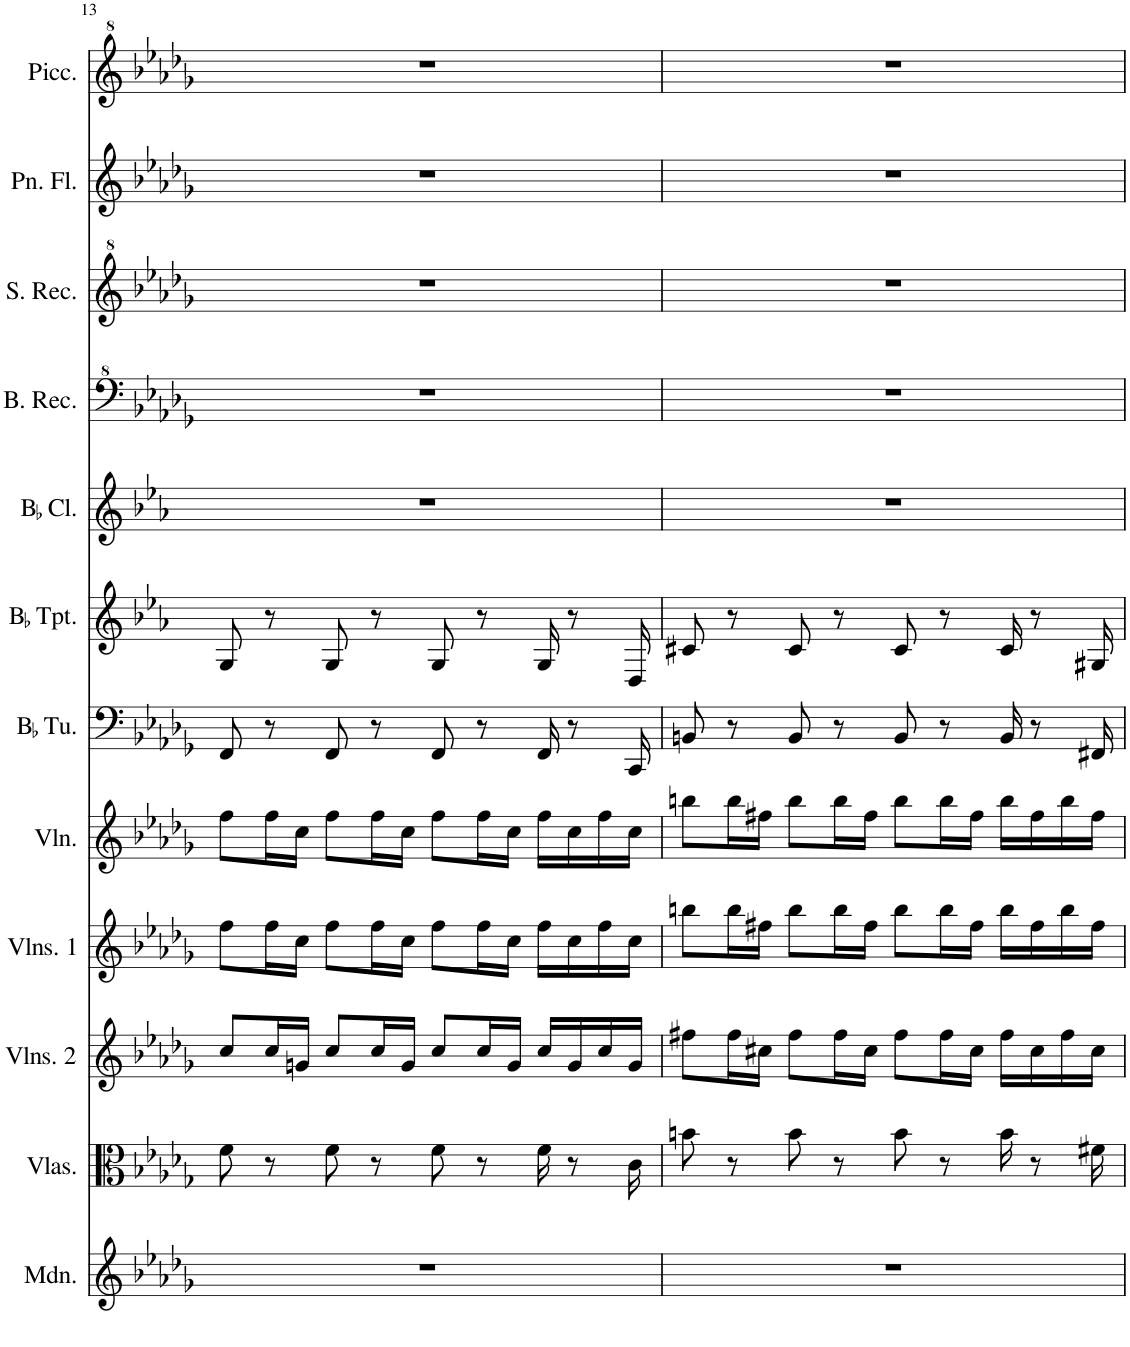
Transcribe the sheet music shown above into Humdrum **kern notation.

**kern	**kern	**kern	**kern	**kern	**kern	**kern	**kern	**kern	**kern	**kern	**kern
*part12	*part11	*part10	*part9	*part8	*part7	*part6	*part5	*part4	*part3	*part2	*part1
*staff12	*staff11	*staff10	*staff9	*staff8	*staff7	*staff6	*staff5	*staff4	*staff3	*staff2	*staff1
*I"Mandolin	*I"Violas	*I"Violins 2	*I"Violins 1	*I"Violin	*I"BaccidentalFlat Tuba	*I"BaccidentalFlat Trumpet	*I"BaccidentalFlat Clarinet	*I"Bass Recorder	*I"Soprano Recorder	*I"Pan Flute	*I"Piccolo
*I'Mdn.	*I'Vlas.	*I'Vlns. 2	*I'Vlns. 1	*I'Vln.	*I'BaccidentalFlat Tu.	*I'BaccidentalFlat Tpt.	*I'BaccidentalFlat Cl.	*I'B. Rec.	*I'S. Rec.	*I'Pn. Fl.	*I'Picc.
!!LO:PB:g=z
*clefG2	*clefC3	*clefG2	*clefG2	*clefG2	*clefF4	*clefG2	*clefG2	*clefF^4	*clefG^2	*clefG2	*clefG^2
*	*	*	*	*	*	*Trd1c2	*Trd1c2	*	*	*	*Trd-7c-12
*k[b-e-a-d-g-]	*k[b-e-a-d-g-]	*k[b-e-a-d-g-]	*k[b-e-a-d-g-]	*k[b-e-a-d-g-]	*k[b-e-a-d-g-]	*k[b-e-a-]	*k[b-e-a-]	*k[b-e-a-d-g-]	*k[b-e-a-d-g-]	*k[b-e-a-d-g-]	*k[b-e-a-d-g-]
*M4/4	*M4/4	*M4/4	*M4/4	*M4/4	*M4/4	*M4/4	*M4/4	*M4/4	*M4/4	*M4/4	*M4/4
=13	=13	=13	=13	=13	=13	=13	=13	=13	=13	=13	=13
1r	8f\	8cc/L	8ff\L	8ff\L	8FF/	8G/	1r	1r	1r	1r	1r
.	8r	16cc/L	16ff\L	16ff\L	8r	8r	.	.	.	.	.
.	.	16gn/JJ	16cc\JJ	16cc\JJ	.	.	.	.	.	.	.
.	8f\	8cc/L	8ff\L	8ff\L	8FF/	8G/	.	.	.	.	.
.	8r	16cc/L	16ff\L	16ff\L	8r	8r	.	.	.	.	.
.	.	16g/JJ	16cc\JJ	16cc\JJ	.	.	.	.	.	.	.
.	8f\	8cc/L	8ff\L	8ff\L	8FF/	8G/	.	.	.	.	.
.	8r	16cc/L	16ff\L	16ff\L	8r	8r	.	.	.	.	.
.	.	16g/JJ	16cc\JJ	16cc\JJ	.	.	.	.	.	.	.
.	16f\	16cc/LL	16ff\LL	16ff\LL	16FF/	16G/	.	.	.	.	.
.	8r	16g/	16cc\	16cc\	8r	8r	.	.	.	.	.
.	.	16cc/	16ff\	16ff\	.	.	.	.	.	.	.
.	16c\	16g/JJ	16cc\JJ	16cc\JJ	16CC/	16D/	.	.	.	.	.
=14	=14	=14	=14	=14	=14	=14	=14	=14	=14	=14	=14
1r	8bn\	8ff#X\L	8bbn\L	8bbn\L	8BBn/	8c#X/	1r	1r	1r	1r	1r
.	8r	16ff#\L	16bb\L	16bb\L	8r	8r	.	.	.	.	.
.	.	16cc#X\JJ	16ff#X\JJ	16ff#X\JJ	.	.	.	.	.	.	.
.	8b\	8ff#\L	8bb\L	8bb\L	8BB/	8c#/	.	.	.	.	.
.	8r	16ff#\L	16bb\L	16bb\L	8r	8r	.	.	.	.	.
.	.	16cc#\JJ	16ff#\JJ	16ff#\JJ	.	.	.	.	.	.	.
.	8b\	8ff#\L	8bb\L	8bb\L	8BB/	8c#/	.	.	.	.	.
.	8r	16ff#\L	16bb\L	16bb\L	8r	8r	.	.	.	.	.
.	.	16cc#\JJ	16ff#\JJ	16ff#\JJ	.	.	.	.	.	.	.
.	16b\	16ff#\LL	16bb\LL	16bb\LL	16BB/	16c#/	.	.	.	.	.
.	8r	16cc#\	16ff#\	16ff#\	8r	8r	.	.	.	.	.
.	.	16ff#\	16bb\	16bb\	.	.	.	.	.	.	.
.	16f#X\	16cc#\JJ	16ff#\JJ	16ff#\JJ	16FF#X/	16G#X/	.	.	.	.	.
=	=	=	=	=	=	=	=	=	=	=	=
*-	*-	*-	*-	*-	*-	*-	*-	*-	*-	*-	*-
